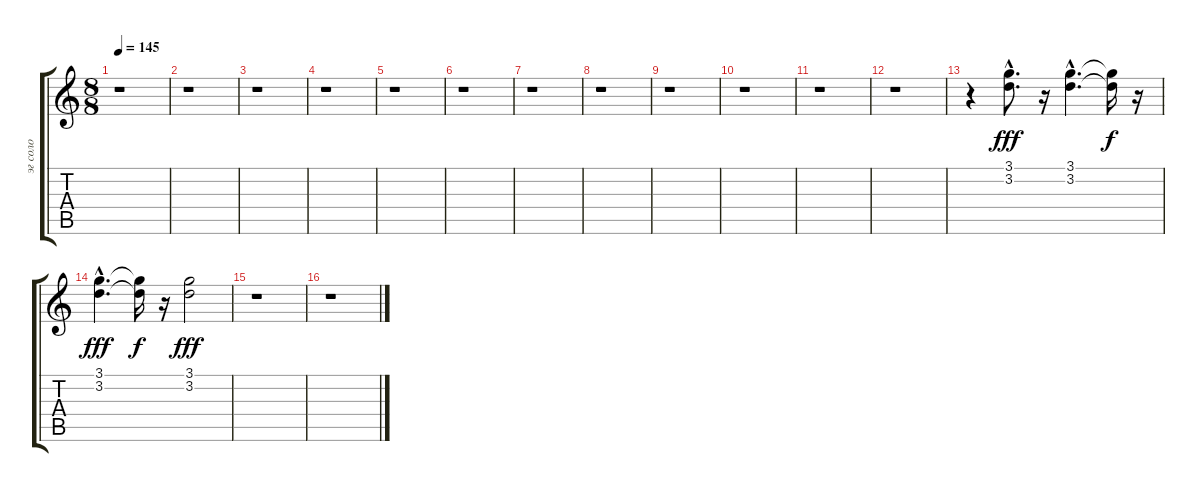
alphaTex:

\track ("эг соло" "эг соло") {instrument overdrivenguitar}
\staff {score tabs}
\tuning (E4 B3 G3 D3 A2 E2) {hide}
\ts (8 8)
\tempo 145
\clef g2
\ks c
r.1{dy fff} |
r.1 |
r.1 |
r.1 |
r.1 |
r.1 |
r.1 |
r.1 |
r.1 |
r.1 |
r.1 |
r.1 |
r.4 (3.1{hac} 3.2{hac}).8{d} r.16 (3.1{hac} 3.2{hac}).4{d} (3.1{t} 3.2{t}).16{dy f} r.16 |
(3.1{hac} 3.2{hac}).4{d dy fff} (3.1{t} 3.2{t}).16{dy f} r.16 (3.1 3.2).2{dy fff} |
r.1 |
r.1
